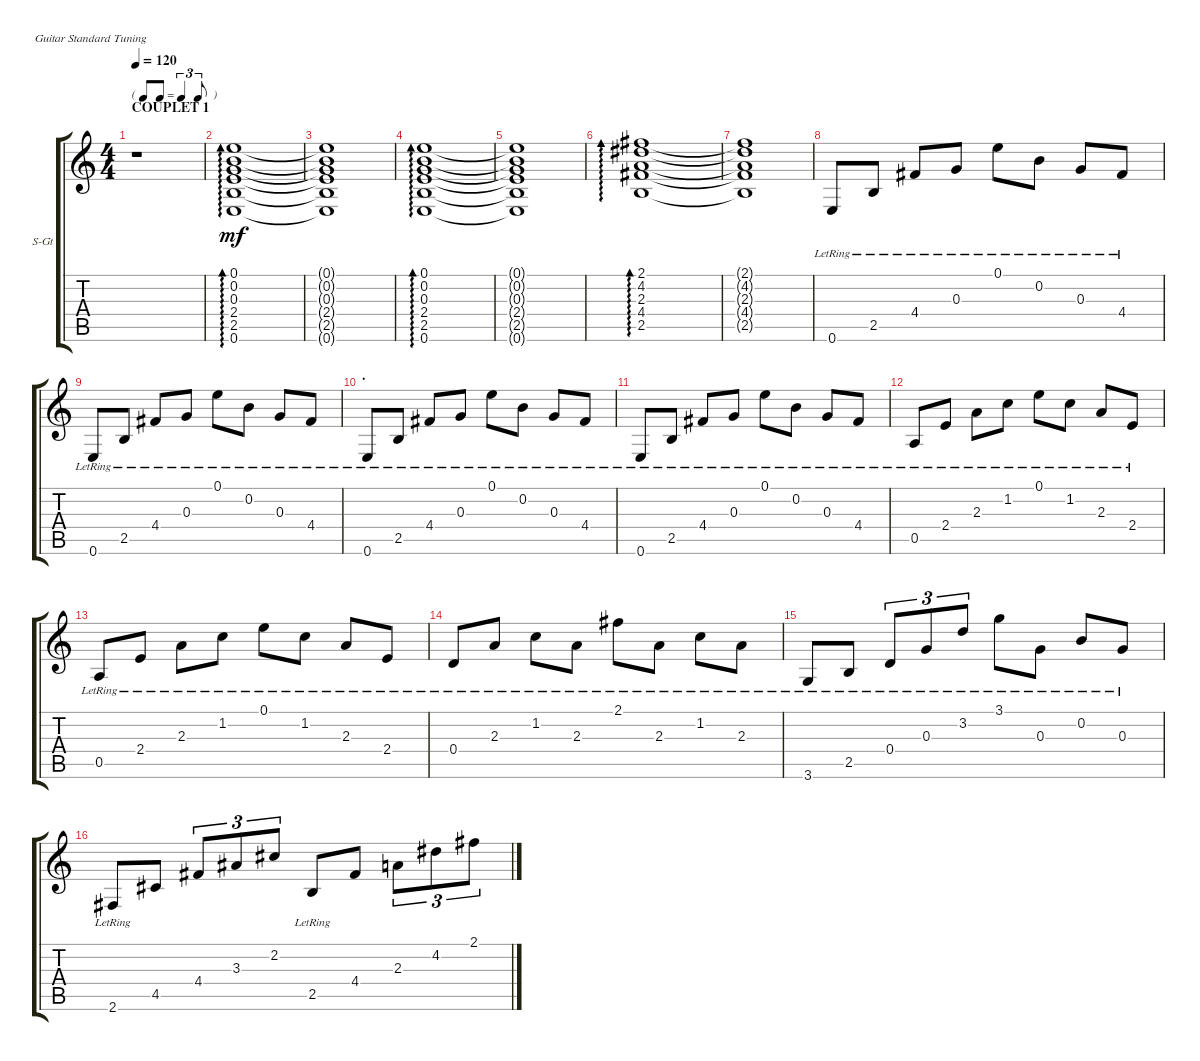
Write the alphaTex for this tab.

\defaultSystemsLayout 4
\bracketExtendMode groupsimilarinstruments
\firstSystemTrackNameOrientation horizontal
\otherSystemsTrackNameOrientation horizontal
\track ("Steel Guitar" "S-Gt") {instrument acousticguitarsteel}
\staff {score tabs}
\tuning (E4 B3 G3 D3 A2 E2)
\ts (4 4)
\tf triplet8th
\section ("" "COUPLET 1")
\tempo 120
\clef g2
\ks c
r.1{dy mf instrument acousticguitarsteel} |
(0.6 2.5 2.4 0.3 0.2 0.1).1{ad 0} |
(0.6{t} 2.5{t} 2.4{t} 0.3{t} 0.2{t} 0.1{t}).1 |
(0.6 2.5 2.4 0.3 0.2 0.1).1{ad 0} |
(0.6{t} 2.5{t} 2.4{t} 0.3{t} 0.2{t} 0.1{t}).1 |
(2.5 4.4 2.3 4.2 2.1).1{ad 0} |
(2.5{t} 4.4{t} 2.3{t} 4.2{t} 2.1{t}).1 |
0.6{lr}.8 2.5{lr}.8 4.4{lr}.8 0.3{lr}.8 0.1{lr}.8 0.2{lr}.8 0.3{lr}.8 4.4{lr}.8 |
0.6{lr}.8 2.5{lr}.8 4.4{lr}.8 0.3{lr}.8 0.1{lr}.8 0.2{lr}.8 0.3{lr}.8 4.4{lr}.8 |
\section ("" ".")
0.6{lr}.8 2.5{lr}.8 4.4{lr}.8 0.3{lr}.8 0.1{lr}.8 0.2{lr}.8 0.3{lr}.8 4.4{lr}.8 |
0.6{lr}.8 2.5{lr}.8 4.4{lr}.8 0.3{lr}.8 0.1{lr}.8 0.2{lr}.8 0.3{lr}.8 4.4{lr}.8 |
0.5{lr}.8 2.4{lr}.8 2.3{lr}.8 1.2{lr}.8 0.1{lr}.8 1.2{lr}.8 2.3{lr}.8 2.4{lr}.8 |
0.5{lr}.8 2.4{lr}.8 2.3{lr}.8 1.2{lr}.8 0.1{lr}.8 1.2{lr}.8 2.3{lr}.8 2.4{lr}.8 |
0.4{lr}.8 2.3{lr}.8 1.2{lr}.8 2.3{lr}.8 2.1{lr}.8 2.3{lr}.8 1.2{lr}.8 2.3{lr}.8 |
3.6{lr}.8 2.5{lr}.8 0.4{lr}.8{tu (3 2)} 0.3{lr}.8{tu (3 2)} 3.2{lr}.8{tu (3 2)} 3.1{lr}.8 0.3{lr}.8 0.2{lr}.8 0.3{lr}.8 |
2.6{lr}.8 4.5.8 4.4.8{tu (3 2)} 3.3.8{tu (3 2)} 2.2.8{tu (3 2)} 2.5{lr}.8 4.4.8 2.3.8{tu (3 2)} 4.2.8{tu (3 2)} 2.1.8{tu (3 2)}
